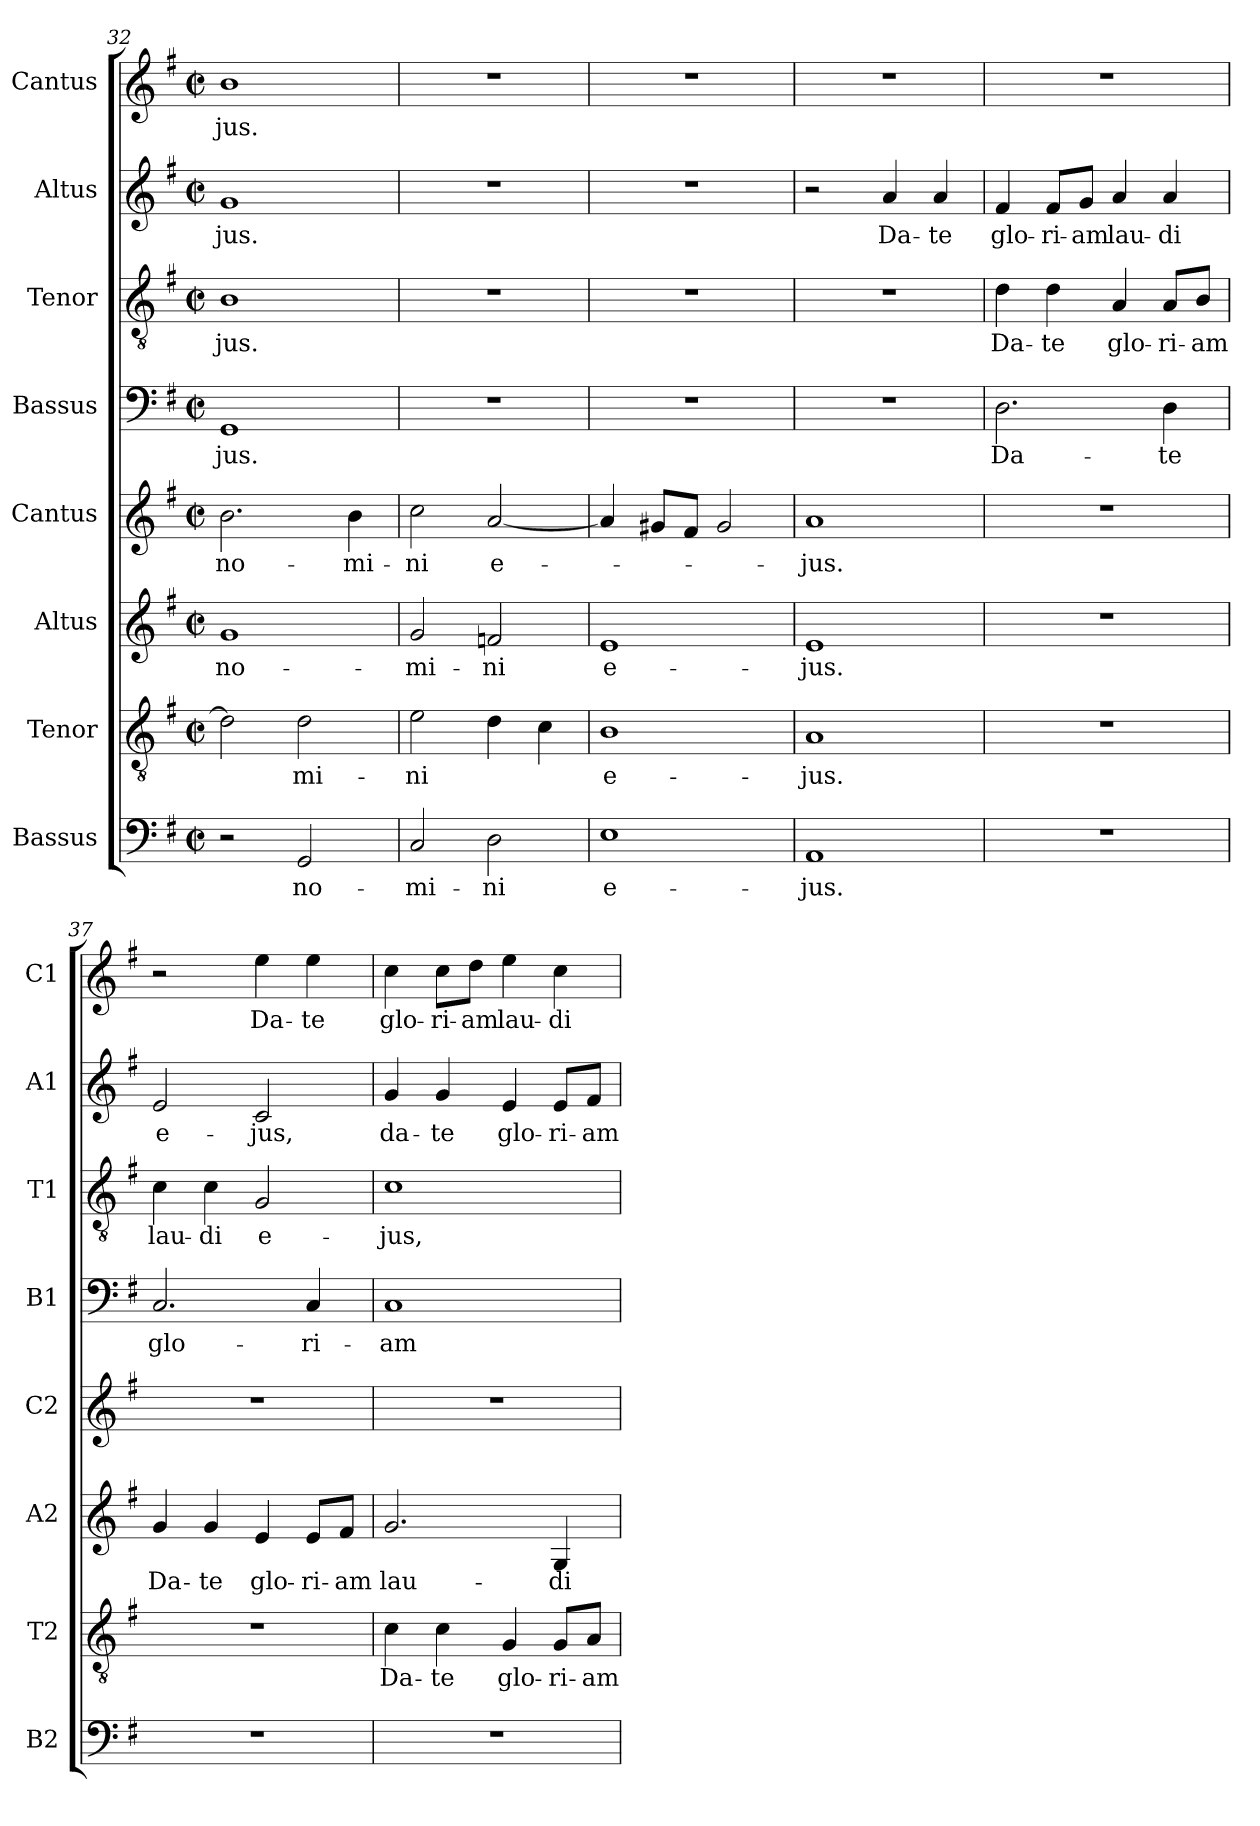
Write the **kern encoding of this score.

**kern	**text	**kern	**text	**kern	**text	**kern	**text	**kern	**text	**kern	**text	**kern	**text	**kern	**text
*part8	*part8	*part7	*part7	*part6	*part6	*part5	*part5	*part4	*part4	*part3	*part3	*part2	*part2	*part1	*part1
*staff8	*staff8	*staff7	*staff7	*staff6	*staff6	*staff5	*staff5	*staff4	*staff4	*staff3	*staff3	*staff2	*staff2	*staff1	*staff1
*I"Bassus	*	*I"Tenor	*	*I"Altus	*	*I"Cantus	*	*I"Bassus	*	*I"Tenor	*	*I"Altus	*	*I"Cantus	*
*I'B2	*	*I'T2	*	*I'A2	*	*I'C2	*	*I'B1	*	*I'T1	*	*I'A1	*	*I'C1	*
*clefF4	*	*clefGv2	*	*clefG2	*	*clefG2	*	*clefF4	*	*clefGv2	*	*clefG2	*	*clefG2	*
*k[f#]	*	*k[f#]	*	*k[f#]	*	*k[f#]	*	*k[f#]	*	*k[f#]	*	*k[f#]	*	*k[f#]	*
*G:	*	*G:	*	*G:	*	*G:	*	*G:	*	*G:	*	*G:	*	*G:	*
*M2/2	*	*M2/2	*	*M2/2	*	*M2/2	*	*M2/2	*	*M2/2	*	*M2/2	*	*M2/2	*
*met(c|)	*	*met(c|)	*	*met(c|)	*	*met(c|)	*	*met(c|)	*	*met(c|)	*	*met(c|)	*	*met(c|)	*
=32	=32	=32	=32	=32	=32	=32	=32	=32	=32	=32	=32	=32	=32	=32	=32
!	!	!	!	!	!LO:LY:b	!	!LO:LY:b	!	!LO:LY:b	!	!LO:LY:b	!	!LO:LY:b	!	!LO:LY:b
2r	.	2d\]	.	1g	no-	2.b\	no-	1GG	-jus.	1B	-jus.	1g	-jus.	1b	-jus.
!	!LO:LY:b	!	!LO:LY:b	!	!	!	!	!	!	!	!	!	!	!	!
2GG/	no-	2d\	-mi-	.	.	.	.	.	.	.	.	.	.	.	.
!	!	!	!	!	!	!	!LO:LY:b	!	!	!	!	!	!	!	!
.	.	.	.	.	.	4b\	-mi-	.	.	.	.	.	.	.	.
=33	=33	=33	=33	=33	=33	=33	=33	=33	=33	=33	=33	=33	=33	=33	=33
!	!LO:LY:b	!	!LO:LY:b	!	!LO:LY:b	!	!LO:LY:b	!	!	!	!	!	!	!	!
2C/	-mi-	2e\	-ni	2g/	-mi-	2cc\	-ni	1r	.	1r	.	1r	.	1r	.
!	!LO:LY:b	!	!	!	!LO:LY:b	!	!LO:LY:b	!	!	!	!	!	!	!	!
2D\	-ni	4d\	.	2fn/	-ni	[2a/	e-	.	.	.	.	.	.	.	.
.	.	4c\	.	.	.	.	.	.	.	.	.	.	.	.	.
=34	=34	=34	=34	=34	=34	=34	=34	=34	=34	=34	=34	=34	=34	=34	=34
!	!LO:LY:b	!	!LO:LY:b	!	!LO:LY:b	!	!	!	!	!	!	!	!	!	!
1E	e-	1B	e-	1e	e-	4a/]	.	1r	.	1r	.	1r	.	1r	.
.	.	.	.	.	.	8g#X/L	.	.	.	.	.	.	.	.	.
.	.	.	.	.	.	8f#/J	.	.	.	.	.	.	.	.	.
.	.	.	.	.	.	2g#/	.	.	.	.	.	.	.	.	.
=35	=35	=35	=35	=35	=35	=35	=35	=35	=35	=35	=35	=35	=35	=35	=35
!	!LO:LY:b	!	!LO:LY:b	!	!LO:LY:b	!	!LO:LY:b	!	!	!	!	!	!	!	!
1AA	-jus.	1A	-jus.	1e	-jus.	1a	-jus.	1r	.	1r	.	2r	.	1r	.
!	!	!	!	!	!	!	!	!	!	!	!	!	!LO:LY:b	!	!
.	.	.	.	.	.	.	.	.	.	.	.	4a/	Da-	.	.
!	!	!	!	!	!	!	!	!	!	!	!	!	!LO:LY:b	!	!
.	.	.	.	.	.	.	.	.	.	.	.	4a/	-te	.	.
=36	=36	=36	=36	=36	=36	=36	=36	=36	=36	=36	=36	=36	=36	=36	=36
!	!	!	!	!	!	!	!	!	!LO:LY:b	!	!LO:LY:b	!	!LO:LY:b	!	!
1r	.	1r	.	1r	.	1r	.	2.D\	Da-	4d\	Da-	4f#/	glo-	1r	.
!	!	!	!	!	!	!	!	!	!	!	!LO:LY:b	!	!LO:LY:b	!	!
.	.	.	.	.	.	.	.	.	.	4d\	-te	8f#/L	-ri-	.	.
!	!	!	!	!	!	!	!	!	!	!	!	!	!LO:LY:b	!	!
.	.	.	.	.	.	.	.	.	.	.	.	8g/J	-am	.	.
!	!	!	!	!	!	!	!	!	!	!	!LO:LY:b	!	!LO:LY:b	!	!
.	.	.	.	.	.	.	.	.	.	4A/	glo-	4a/	lau-	.	.
!	!	!	!	!	!	!	!	!	!LO:LY:b	!	!LO:LY:b	!	!LO:LY:b	!	!
.	.	.	.	.	.	.	.	4D\	-te	8A/L	-ri-	4a/	-di	.	.
!	!	!	!	!	!	!	!	!	!	!	!LO:LY:b	!	!	!	!
.	.	.	.	.	.	.	.	.	.	8B/J	-am	.	.	.	.
=37	=37	=37	=37	=37	=37	=37	=37	=37	=37	=37	=37	=37	=37	=37	=37
!	!	!	!	!	!LO:LY:b	!	!	!	!LO:LY:b	!	!LO:LY:b	!	!LO:LY:b	!	!
1r	.	1r	.	4g/	Da-	1r	.	2.C/	glo-	4c\	lau-	2e/	e-	2r	.
!	!	!	!	!	!LO:LY:b	!	!	!	!	!	!LO:LY:b	!	!	!	!
.	.	.	.	4g/	-te	.	.	.	.	4c\	-di	.	.	.	.
!	!	!	!	!	!LO:LY:b	!	!	!	!	!	!LO:LY:b	!	!LO:LY:b	!	!LO:LY:b
.	.	.	.	4e/	glo-	.	.	.	.	2G/	e-	2c/	-jus,	4ee\	Da-
!	!	!	!	!	!LO:LY:b	!	!	!	!LO:LY:b	!	!	!	!	!	!LO:LY:b
.	.	.	.	8e/L	-ri-	.	.	4C/	-ri-	.	.	.	.	4ee\	-te
!	!	!	!	!	!LO:LY:b	!	!	!	!	!	!	!	!	!	!
.	.	.	.	8f#/J	-am	.	.	.	.	.	.	.	.	.	.
=38	=38	=38	=38	=38	=38	=38	=38	=38	=38	=38	=38	=38	=38	=38	=38
!	!	!	!LO:LY:b	!	!LO:LY:b	!	!	!	!LO:LY:b	!	!LO:LY:b	!	!LO:LY:b	!	!LO:LY:b
1r	.	4c\	Da-	2.g/	lau-	1r	.	1C	-am	1c	-jus,	4g/	da-	4cc\	glo-
!	!	!	!LO:LY:b	!	!	!	!	!	!	!	!	!	!LO:LY:b	!	!LO:LY:b
.	.	4c\	-te	.	.	.	.	.	.	.	.	4g/	-te	8cc\L	-ri-
!	!	!	!	!	!	!	!	!	!	!	!	!	!	!	!LO:LY:b
.	.	.	.	.	.	.	.	.	.	.	.	.	.	8dd\J	-am
!	!	!	!LO:LY:b	!	!	!	!	!	!	!	!	!	!LO:LY:b	!	!LO:LY:b
.	.	4G/	glo-	.	.	.	.	.	.	.	.	4e/	glo-	4ee\	lau-
!	!	!	!LO:LY:b	!	!LO:LY:b	!	!	!	!	!	!	!	!LO:LY:b	!	!LO:LY:b
.	.	8G/L	-ri-	4G/	-di	.	.	.	.	.	.	8e/L	-ri-	4cc\	-di
!	!	!	!LO:LY:b	!	!	!	!	!	!	!	!	!	!LO:LY:b	!	!
.	.	8A/J	-am	.	.	.	.	.	.	.	.	8f#/J	-am	.	.
=	=	=	=	=	=	=	=	=	=	=	=	=	=	=	=
*-	*-	*-	*-	*-	*-	*-	*-	*-	*-	*-	*-	*-	*-	*-	*-
